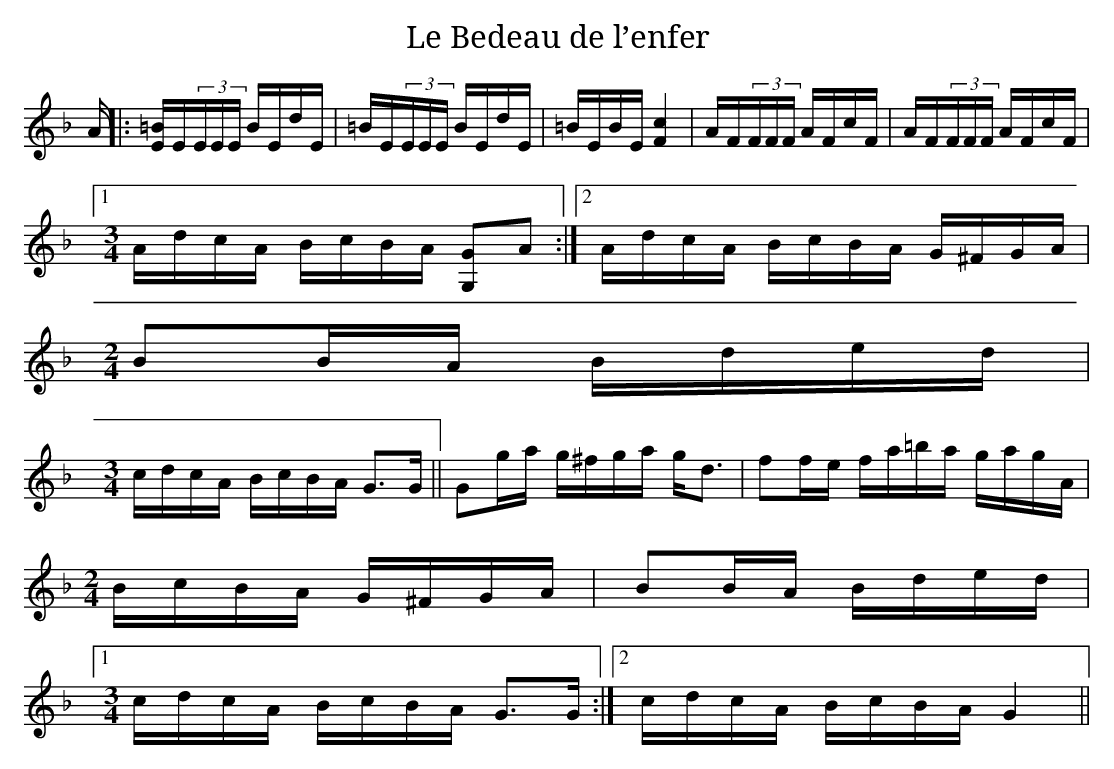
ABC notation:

X:1
T:Bedeau de l’enfer, Le
M:2/4... See more
L:1/8
K:G Dorian
A/||:[E/=B/]E/(3E/E/E/ B/E/d/E/|=B/E/(3E/E/E/ B/E/d/E/|=B/E/B/E/ [F2c2]|A/F/(3F/F/F/ A/F/c/F/|A/F/(3F/F/F/ A/F/c/F/|1
M:3/4
L:1/8
A/d/c/A/ B/c/B/A/ [G,G>]A:|2 A/d/c/A/ B/c/B/A/ G/^F/G/A/|
M:2/4
L:1/8
BB/A/ B/d/e/d/|
M:3/4
L:1/8
c/d/c/A/ B/c/B/A/ G>G||Gg/a/ g/^f/g/a/ g<d|ff/e/ f/a/=b/a/ g/a/g/A/|
M:2/4
L:1/8
B/c/B/A/ G/^F/G/A/|BB/A/ B/d/e/d/|1
M:3/4
L:1/8
c/d/c/A/ B/c/B/A/ G>G:|2 c/d/c/A/ B/c/B/A/ G2||
